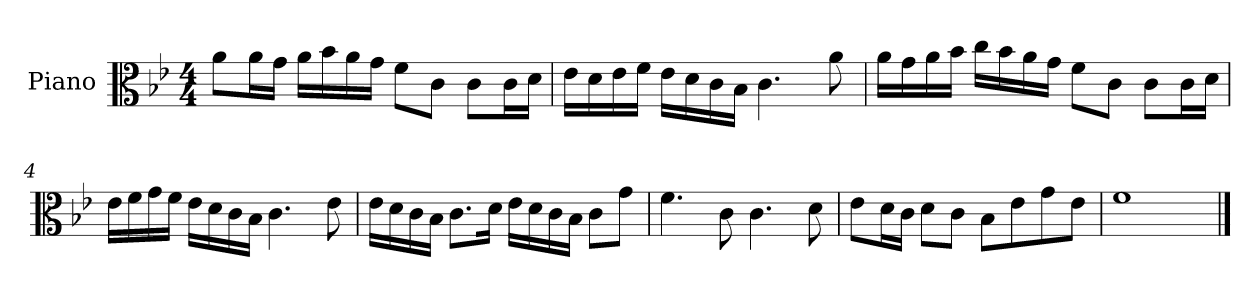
**kern
*part1
*staff1
*I"Piano
*I'Pno
*clefC3
*k[b-e-]
*B-:
*M4/4
=1
8a\L
16a\L
16g\JJ
16a\LL
16b-\
16a\
16g\JJ
8f\L
8c\J
8c\L
16c\L
16d\JJ
=2
16e-\LL
16d\
16e-\
16f\JJ
16e-\LL
16d\
16c\
16B-\JJ
4.c\
8a\
=3
16a\LL
16g\
16a\
16b-\JJ
16cc\LL
16b-\
16a\
16g\JJ
8f\L
8c\J
8c\L
16c\L
16d\JJ
=4
16e-\LL
16f\
16g\
16f\JJ
16e-\LL
16d\
16c\
16B-\JJ
4.c\
8e-\
=5
16e-\LL
16d\
16c\
16B-\JJ
8.c\L
16d\Jk
16e-\LL
16d\
16c\
16B-\JJ
8c\L
8g\J
=6
4.f\
8c\
4.c\
8d\
=7
8e-\L
16d\L
16c\JJ
8d\L
8c\J
8B-\L
8e-\
8g\
8e-\J
=8
1f
==
*-
